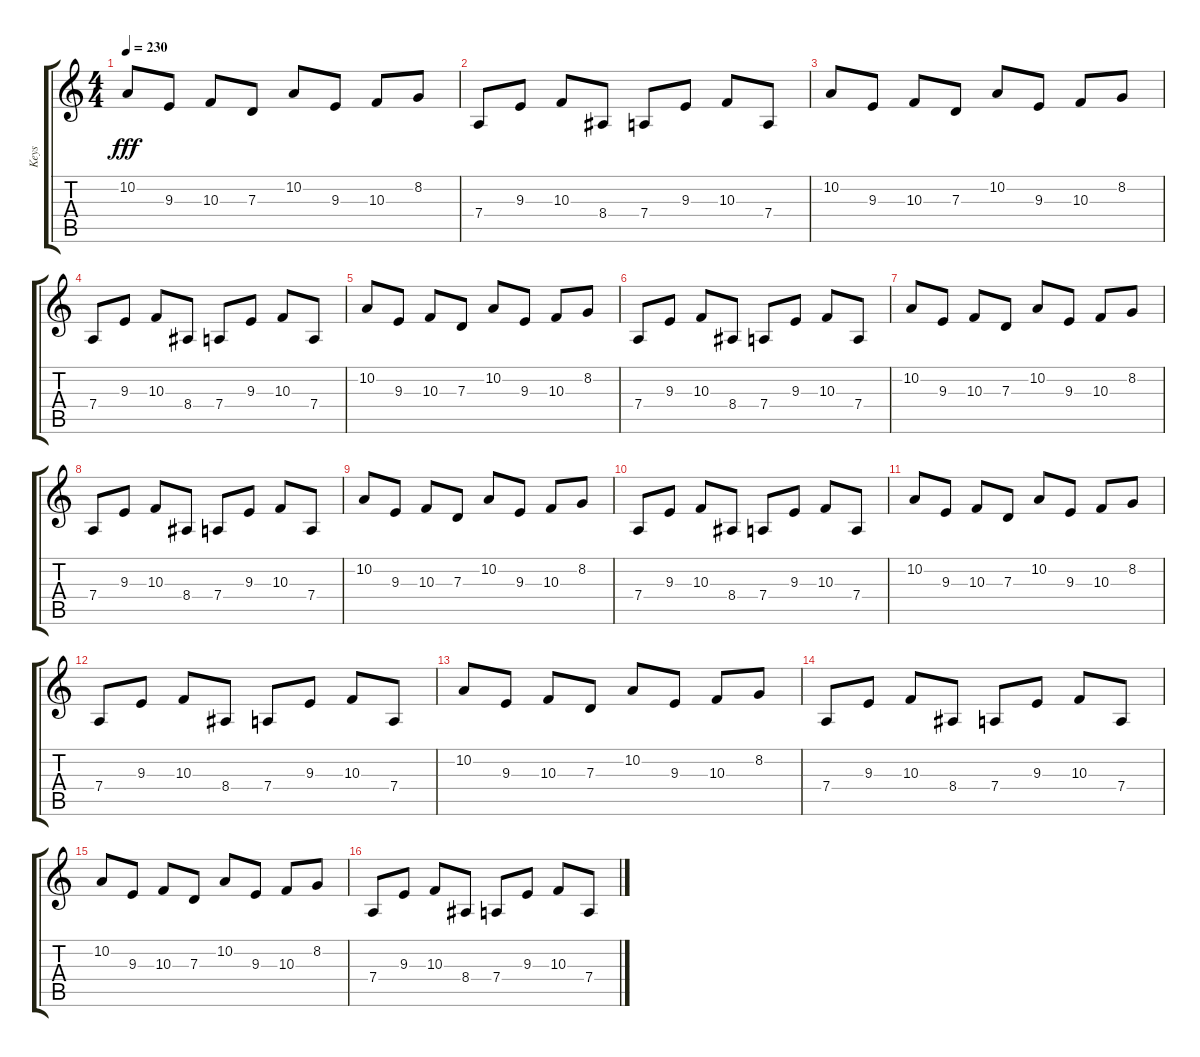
\track ("Keys" "Keys") {instrument synthstrings1}
\staff {score tabs}
\tuning (E4 B3 G3 D3 A2 E2) {hide}
\ts (4 4)
\tempo 230
\clef g2
\ks c
10.2.8{dy fff} 9.3.8 10.3.8 7.3.8 10.2.8 9.3.8 10.3.8 8.2.8 |
7.4.8 9.3.8 10.3.8 8.4.8 7.4.8 9.3.8 10.3.8 7.4.8 |
10.2.8 9.3.8 10.3.8 7.3.8 10.2.8 9.3.8 10.3.8 8.2.8 |
7.4.8 9.3.8 10.3.8 8.4.8 7.4.8 9.3.8 10.3.8 7.4.8 |
10.2.8 9.3.8 10.3.8 7.3.8 10.2.8 9.3.8 10.3.8 8.2.8 |
7.4.8 9.3.8 10.3.8 8.4.8 7.4.8 9.3.8 10.3.8 7.4.8 |
10.2.8 9.3.8 10.3.8 7.3.8 10.2.8 9.3.8 10.3.8 8.2.8 |
7.4.8 9.3.8 10.3.8 8.4.8 7.4.8 9.3.8 10.3.8 7.4.8 |
10.2.8 9.3.8 10.3.8 7.3.8 10.2.8 9.3.8 10.3.8 8.2.8 |
7.4.8 9.3.8 10.3.8 8.4.8 7.4.8 9.3.8 10.3.8 7.4.8 |
10.2.8 9.3.8 10.3.8 7.3.8 10.2.8 9.3.8 10.3.8 8.2.8 |
7.4.8 9.3.8 10.3.8 8.4.8 7.4.8 9.3.8 10.3.8 7.4.8 |
10.2.8 9.3.8 10.3.8 7.3.8 10.2.8 9.3.8 10.3.8 8.2.8 |
7.4.8 9.3.8 10.3.8 8.4.8 7.4.8 9.3.8 10.3.8 7.4.8 |
10.2.8 9.3.8 10.3.8 7.3.8 10.2.8 9.3.8 10.3.8 8.2.8 |
7.4.8 9.3.8 10.3.8 8.4.8 7.4.8 9.3.8 10.3.8 7.4.8
